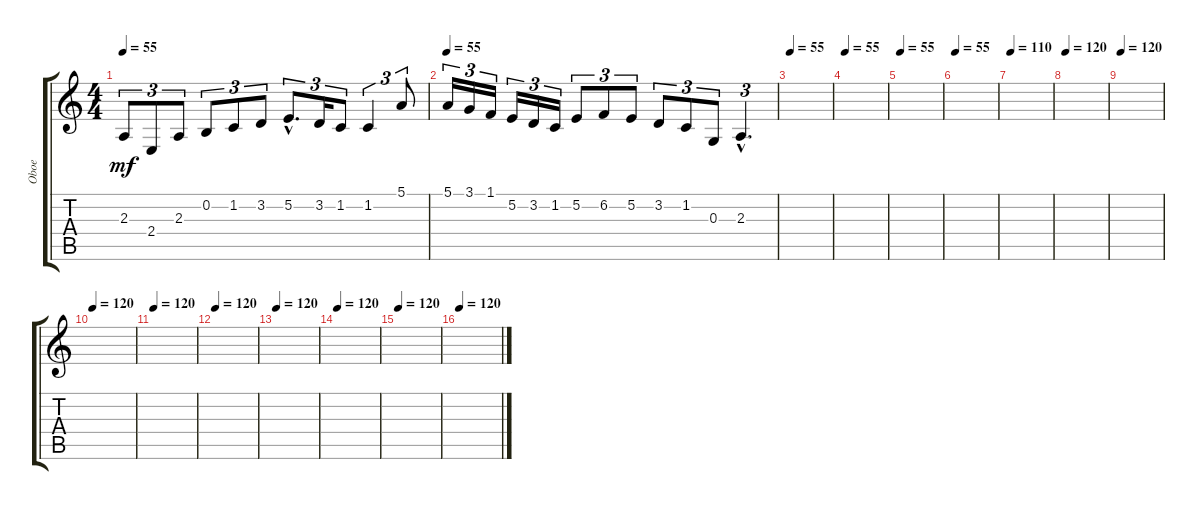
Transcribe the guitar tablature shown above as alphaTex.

\track ("Oboe" "Oboe") {instrument oboe}
\staff {score tabs}
\tuning (E4 B3 G3 D3 A2 E2) {hide}
\ts (4 4)
\tempo 55
\clef g2
\ks c
2.3.8{tu (3 2) dy mf} 2.4.8{tu (3 2)} 2.3.8{tu (3 2)} 0.2.8{tu (3 2)} 1.2.8{tu (3 2)} 3.2.8{tu (3 2)} 5.2{hac}.8{d tu (3 2)} 3.2.16{tu (3 2)} 1.2.8{tu (3 2)} 1.2.4{tu (3 2)} 5.1.8{tu (3 2)} |
\tempo 55
5.1.16{tu (3 2)} 3.1.16{tu (3 2)} 1.1.16{tu (3 2)} 5.2.16{tu (3 2)} 3.2.16{tu (3 2)} 1.2.16{tu (3 2)} 5.2.8{tu (3 2)} 6.2.8{tu (3 2)} 5.2.8{tu (3 2)} 3.2.8{tu (3 2)} 1.2.8{tu (3 2)} 0.3.8{tu (3 2)} 2.3{hac}.4{d tu (3 2)} |
\tempo 55
|
\tempo 55
|
\tempo 55
|
\tempo 55
|
\tempo 110
|
\tempo 120
|
\tempo 120
|
\tempo 120
|
\tempo 120
|
\tempo 120
|
\tempo 120
|
\tempo 120
|
\tempo 120
|
\tempo 120
